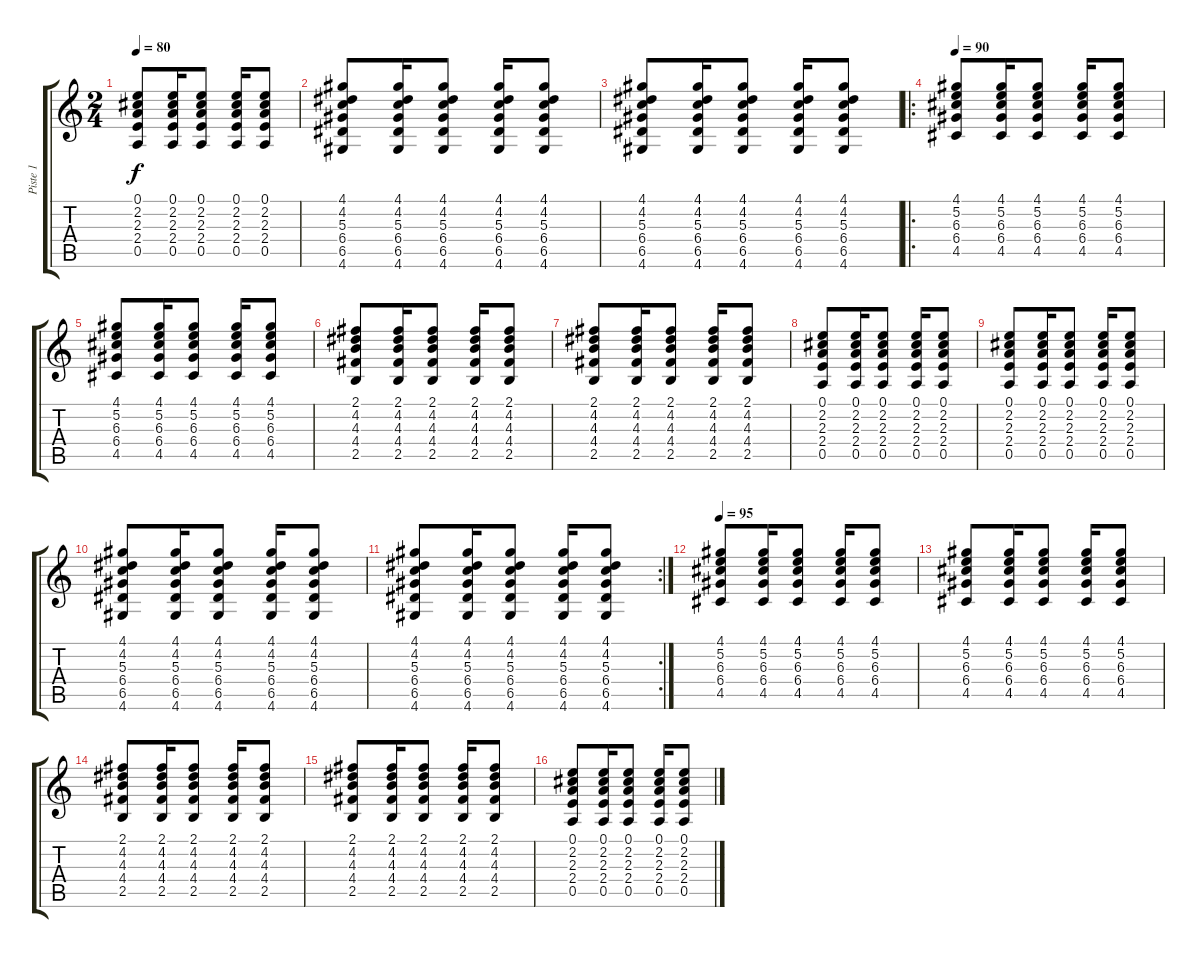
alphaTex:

\track ("Piste 1" "Piste 1") {instrument acousticguitarsteel}
\staff {score tabs}
\tuning (E4 B3 G3 D3 A2 E2) {hide}
\ts (2 4)
\tempo 80
\clef g2
\ks c
(0.1 2.2 2.3 2.4 0.5).8{dy f} (0.1 2.2 2.3 2.4 0.5).16 (0.1 2.2 2.3 2.4 0.5).8 (0.1 2.2 2.3 2.4 0.5).16 (0.1 2.2 2.3 2.4 0.5).8 |
(4.1 4.2 5.3 6.4 6.5 4.6).8 (4.1 4.2 5.3 6.4 6.5 4.6).16 (4.1 4.2 5.3 6.4 6.5 4.6).8 (4.1 4.2 5.3 6.4 6.5 4.6).16 (4.1 4.2 5.3 6.4 6.5 4.6).8 |
(4.1 4.2 5.3 6.4 6.5 4.6).8 (4.1 4.2 5.3 6.4 6.5 4.6).16 (4.1 4.2 5.3 6.4 6.5 4.6).8 (4.1 4.2 5.3 6.4 6.5 4.6).16 (4.1 4.2 5.3 6.4 6.5 4.6).8 |
\ro
\tempo 90
(4.1 5.2 6.3 6.4 4.5).8 (4.1 5.2 6.3 6.4 4.5).16 (4.1 5.2 6.3 6.4 4.5).8 (4.1 5.2 6.3 6.4 4.5).16 (4.1 5.2 6.3 6.4 4.5).8 |
(4.1 5.2 6.3 6.4 4.5).8 (4.1 5.2 6.3 6.4 4.5).16 (4.1 5.2 6.3 6.4 4.5).8 (4.1 5.2 6.3 6.4 4.5).16 (4.1 5.2 6.3 6.4 4.5).8 |
(2.1 4.2 4.3 4.4 2.5).8 (2.1 4.2 4.3 4.4 2.5).16 (2.1 4.2 4.3 4.4 2.5).8 (2.1 4.2 4.3 4.4 2.5).16 (2.1 4.2 4.3 4.4 2.5).8 |
(2.1 4.2 4.3 4.4 2.5).8 (2.1 4.2 4.3 4.4 2.5).16 (2.1 4.2 4.3 4.4 2.5).8 (2.1 4.2 4.3 4.4 2.5).16 (2.1 4.2 4.3 4.4 2.5).8 |
(0.1 2.2 2.3 2.4 0.5).8 (0.1 2.2 2.3 2.4 0.5).16 (0.1 2.2 2.3 2.4 0.5).8 (0.1 2.2 2.3 2.4 0.5).16 (0.1 2.2 2.3 2.4 0.5).8 |
(0.1 2.2 2.3 2.4 0.5).8 (0.1 2.2 2.3 2.4 0.5).16 (0.1 2.2 2.3 2.4 0.5).8 (0.1 2.2 2.3 2.4 0.5).16 (0.1 2.2 2.3 2.4 0.5).8 |
(4.1 4.2 5.3 6.4 6.5 4.6).8 (4.1 4.2 5.3 6.4 6.5 4.6).16 (4.1 4.2 5.3 6.4 6.5 4.6).8 (4.1 4.2 5.3 6.4 6.5 4.6).16 (4.1 4.2 5.3 6.4 6.5 4.6).8 |
\rc 2
(4.1 4.2 5.3 6.4 6.5 4.6).8 (4.1 4.2 5.3 6.4 6.5 4.6).16 (4.1 4.2 5.3 6.4 6.5 4.6).8 (4.1 4.2 5.3 6.4 6.5 4.6).16 (4.1 4.2 5.3 6.4 6.5 4.6).8 |
\tempo 95
(4.1 5.2 6.3 6.4 4.5).8 (4.1 5.2 6.3 6.4 4.5).16 (4.1 5.2 6.3 6.4 4.5).8 (4.1 5.2 6.3 6.4 4.5).16 (4.1 5.2 6.3 6.4 4.5).8 |
(4.1 5.2 6.3 6.4 4.5).8 (4.1 5.2 6.3 6.4 4.5).16 (4.1 5.2 6.3 6.4 4.5).8 (4.1 5.2 6.3 6.4 4.5).16 (4.1 5.2 6.3 6.4 4.5).8 |
(2.1 4.2 4.3 4.4 2.5).8 (2.1 4.2 4.3 4.4 2.5).16 (2.1 4.2 4.3 4.4 2.5).8 (2.1 4.2 4.3 4.4 2.5).16 (2.1 4.2 4.3 4.4 2.5).8 |
(2.1 4.2 4.3 4.4 2.5).8 (2.1 4.2 4.3 4.4 2.5).16 (2.1 4.2 4.3 4.4 2.5).8 (2.1 4.2 4.3 4.4 2.5).16 (2.1 4.2 4.3 4.4 2.5).8 |
(0.1 2.2 2.3 2.4 0.5).8 (0.1 2.2 2.3 2.4 0.5).16 (0.1 2.2 2.3 2.4 0.5).8 (0.1 2.2 2.3 2.4 0.5).16 (0.1 2.2 2.3 2.4 0.5).8
